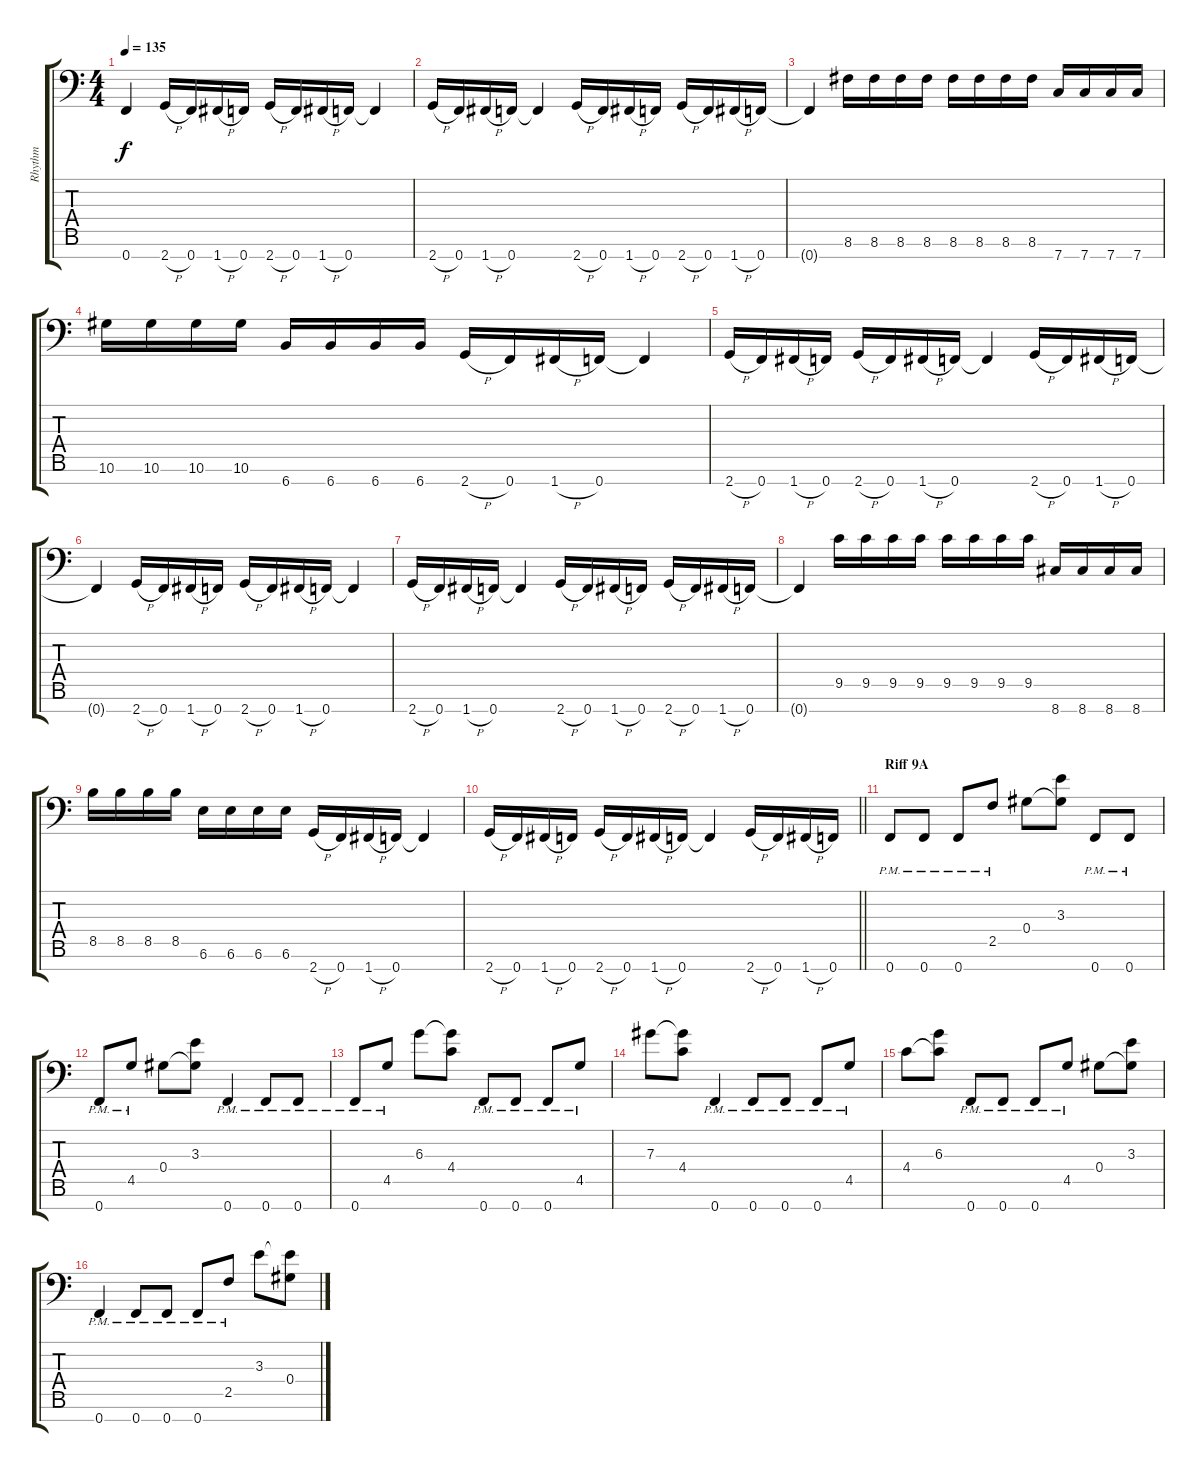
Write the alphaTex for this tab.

\track ("Rhythm" "Rhythm") {instrument distortionguitar}
\staff {score tabs}
\tuning (Bb3 F3 Db3 Ab2 Eb2 Bb1 F1) {hide}
\ts (4 4)
\tempo 135
\clef f4
\ks c
0.7{t}.4{dy f} 2.7{h}.16 0.7.16 1.7{h}.16 0.7.16 2.7{h}.16 0.7.16 1.7{h}.16 0.7.16 0.7{t}.4 |
2.7{h}.16 0.7.16 1.7{h}.16 0.7.16 0.7{t}.4 2.7{h}.16 0.7.16 1.7{h}.16 0.7.16 2.7{h}.16 0.7.16 1.7{h}.16 0.7.16 |
0.7{t}.4 8.6.16 8.6.16 8.6.16 8.6.16 8.6.16 8.6.16 8.6.16 8.6.16 7.7.16 7.7.16 7.7.16 7.7.16 |
10.6.16 10.6.16 10.6.16 10.6.16 6.7.16 6.7.16 6.7.16 6.7.16 2.7{h}.16 0.7.16 1.7{h}.16 0.7.16 0.7{t}.4 |
2.7{h}.16 0.7.16 1.7{h}.16 0.7.16 2.7{h}.16 0.7.16 1.7{h}.16 0.7.16 0.7{t}.4 2.7{h}.16 0.7.16 1.7{h}.16 0.7.16 |
0.7{t}.4 2.7{h}.16 0.7.16 1.7{h}.16 0.7.16 2.7{h}.16 0.7.16 1.7{h}.16 0.7.16 0.7{t}.4 |
2.7{h}.16 0.7.16 1.7{h}.16 0.7.16 0.7{t}.4 2.7{h}.16 0.7.16 1.7{h}.16 0.7.16 2.7{h}.16 0.7.16 1.7{h}.16 0.7.16 |
0.7{t}.4 9.5.16 9.5.16 9.5.16 9.5.16 9.5.16 9.5.16 9.5.16 9.5.16 8.7.16 8.7.16 8.7.16 8.7.16 |
8.5.16 8.5.16 8.5.16 8.5.16 6.6.16 6.6.16 6.6.16 6.6.16 2.7{h}.16 0.7.16 1.7{h}.16 0.7.16 0.7{t}.4 |
\barLineRight lightlight
2.7{h}.16 0.7.16 1.7{h}.16 0.7.16 2.7{h}.16 0.7.16 1.7{h}.16 0.7.16 0.7{t}.4 2.7{h}.16 0.7.16 1.7{h}.16 0.7.16 |
\section ("" "Riff 9A")
0.7{pm}.8 0.7{pm}.8 0.7{pm}.8 2.5{pm}.8 0.4.8 (3.3 0.4{t}).8 0.7{pm}.8 0.7{pm}.8 |
0.7{pm}.8 4.5{pm}.8 0.4.8 (3.3 0.4{t}).8 0.7{pm}.4 0.7{pm}.8 0.7{pm}.8 |
0.7{pm}.8 4.5{pm}.8 6.3.8 (6.3{t} 4.4).8 0.7{pm}.8 0.7{pm}.8 0.7{pm}.8 4.5{pm}.8 |
7.3.8 (7.3{t} 4.4).8 0.7{pm}.4 0.7{pm}.8 0.7{pm}.8 0.7{pm}.8 4.5{pm}.8 |
4.4.8 (6.3 4.4{t}).8 0.7{pm}.8 0.7{pm}.8 0.7{pm}.8 4.5{pm}.8 0.4.8 (3.3 0.4{t}).8 |
0.7{pm}.4 0.7{pm}.8 0.7{pm}.8 0.7{pm}.8 2.5{pm}.8 3.3.8 (3.3{t} 0.4).8
